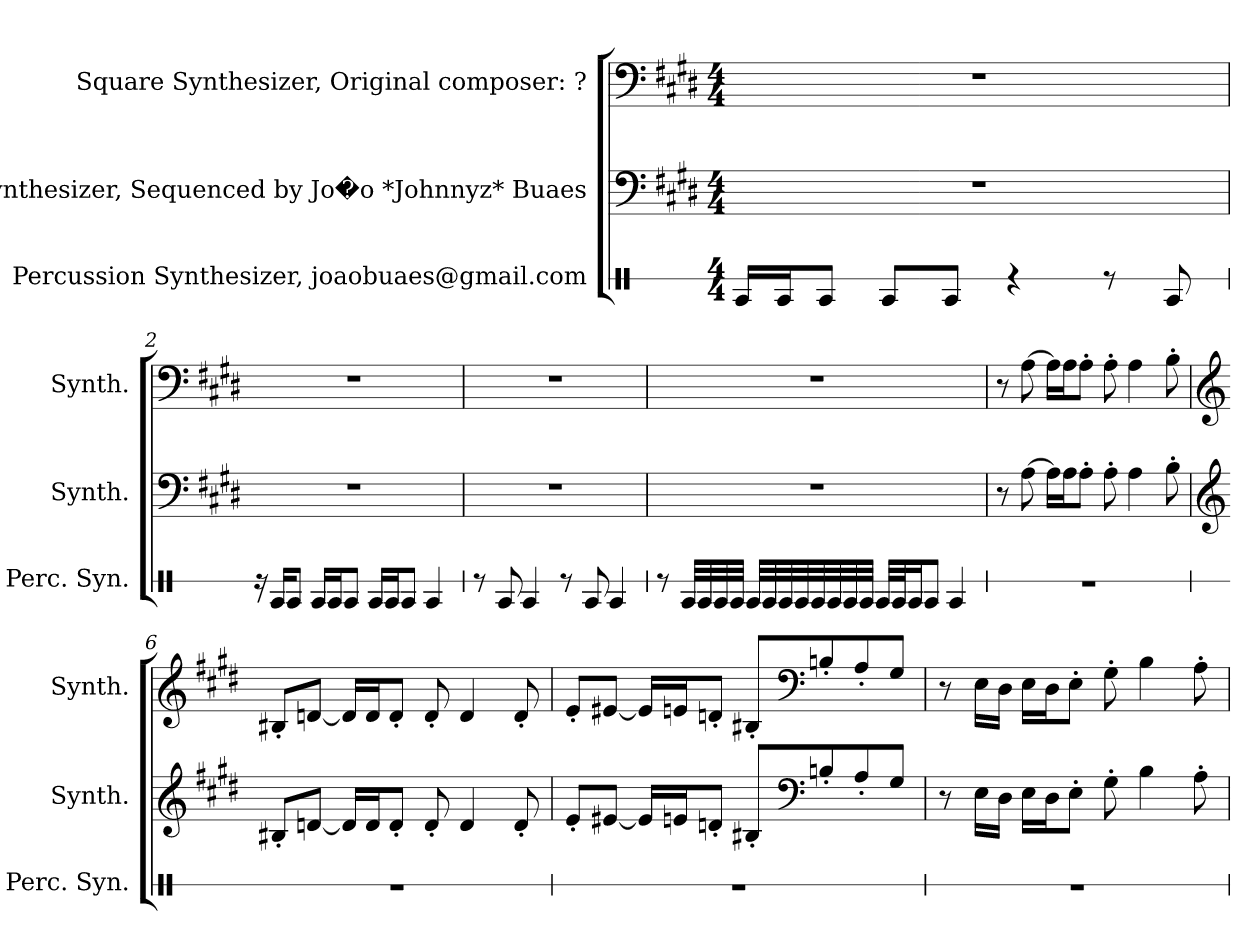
**kern	**kern	**kern
*part3	*part2	*part1
*staff3	*staff2	*staff1
*I"Percussion Synthesizer, joaobuaes@gmail.com	*I"Effect Synthesizer, Sequenced by Jo�o *Johnnyz* Buaes	*I"Square Synthesizer, Original composer: ?
*I'Perc. Syn.	*I'Synth.	*I'Synth.
*stria1	*	*
*clefX	*clefF4	*clefF4
*k[]	*k[f#c#g#d#]	*k[f#c#g#d#]
*M4/4	*M4/4	*M4/4
*MM150	*MM150	*MM150
=1	=1	=1
16RA/LL	1r	1r
16RA/J	.	.
8RA/J	.	.
8RA/L	.	.
8RA/J	.	.
4r	.	.
8r	.	.
8RA/	.	.
!!LO:LB:g=z
=2	=2	=2
16r	1r	1r
16RA/KL	.	.
8RA/J	.	.
16RA/LL	.	.
16RA/J	.	.
8RA/J	.	.
16RA/LL	.	.
16RA/J	.	.
8RA/J	.	.
4RA/	.	.
=3	=3	=3
8r	1r	1r
8RA/	.	.
4RA/	.	.
8r	.	.
8RA/	.	.
4RA/	.	.
!!LO:LB:g=z
=4	=4	=4
8r	1r	1r
32RA/LLL	.	.
32RA/	.	.
32RA/	.	.
32RA/JJJ	.	.
32RA/LLL	.	.
32RA/	.	.
32RA/	.	.
32RA/	.	.
32RA/	.	.
32RA/	.	.
32RA/	.	.
32RA/JJJ	.	.
32RA/LLL	.	.
32RA/J	.	.
16RA/J	.	.
8RA/J	.	.
4RA/	.	.
=5	=5	=5
1r	8r	8r
.	[8A\	[8A\
.	16A\LL]	16A\LL]
.	16A\J	16A\J
.	8A'\J	8A'\J
.	8A'\	8A'\
.	4A\	4A\
.	8B'\	8B'\
!!LO:LB:g=z
=6	=6	=6
*	*clefG2	*clefG2
1r	8B#X'/L	8B#X'/L
.	[8dn/J	[8dn/J
.	16d/LL]	16d/LL]
.	16d/J	16d/J
.	8d'/J	8d'/J
.	8d'/	8d'/
.	4d/	4d/
.	8d'/	8d'/
=7	=7	=7
1r	8e'/L	8e'/L
.	[8e#X/J	[8e#X/J
.	16e#/LL]	16e#/LL]
.	16en/J	16en/J
.	8dn'/J	8dn'/J
.	8B#X'/L	8B#X'/L
*	*clefF4	*clefF4
.	8Bn'/	8Bn'/
.	8A'/	8A'/
.	8G#/J	8G#/J
=8	=8	=8
1r	8r	8r
.	16E\LL	16E\LL
.	16D#\JJ	16D#\JJ
.	16E\LL	16E\LL
.	16D#\J	16D#\J
.	8E'\J	8E'\J
.	8G#'\	8G#'\
.	4B\	4B\
.	8A'\	8A'\
=	=	=
*-	*-	*-
